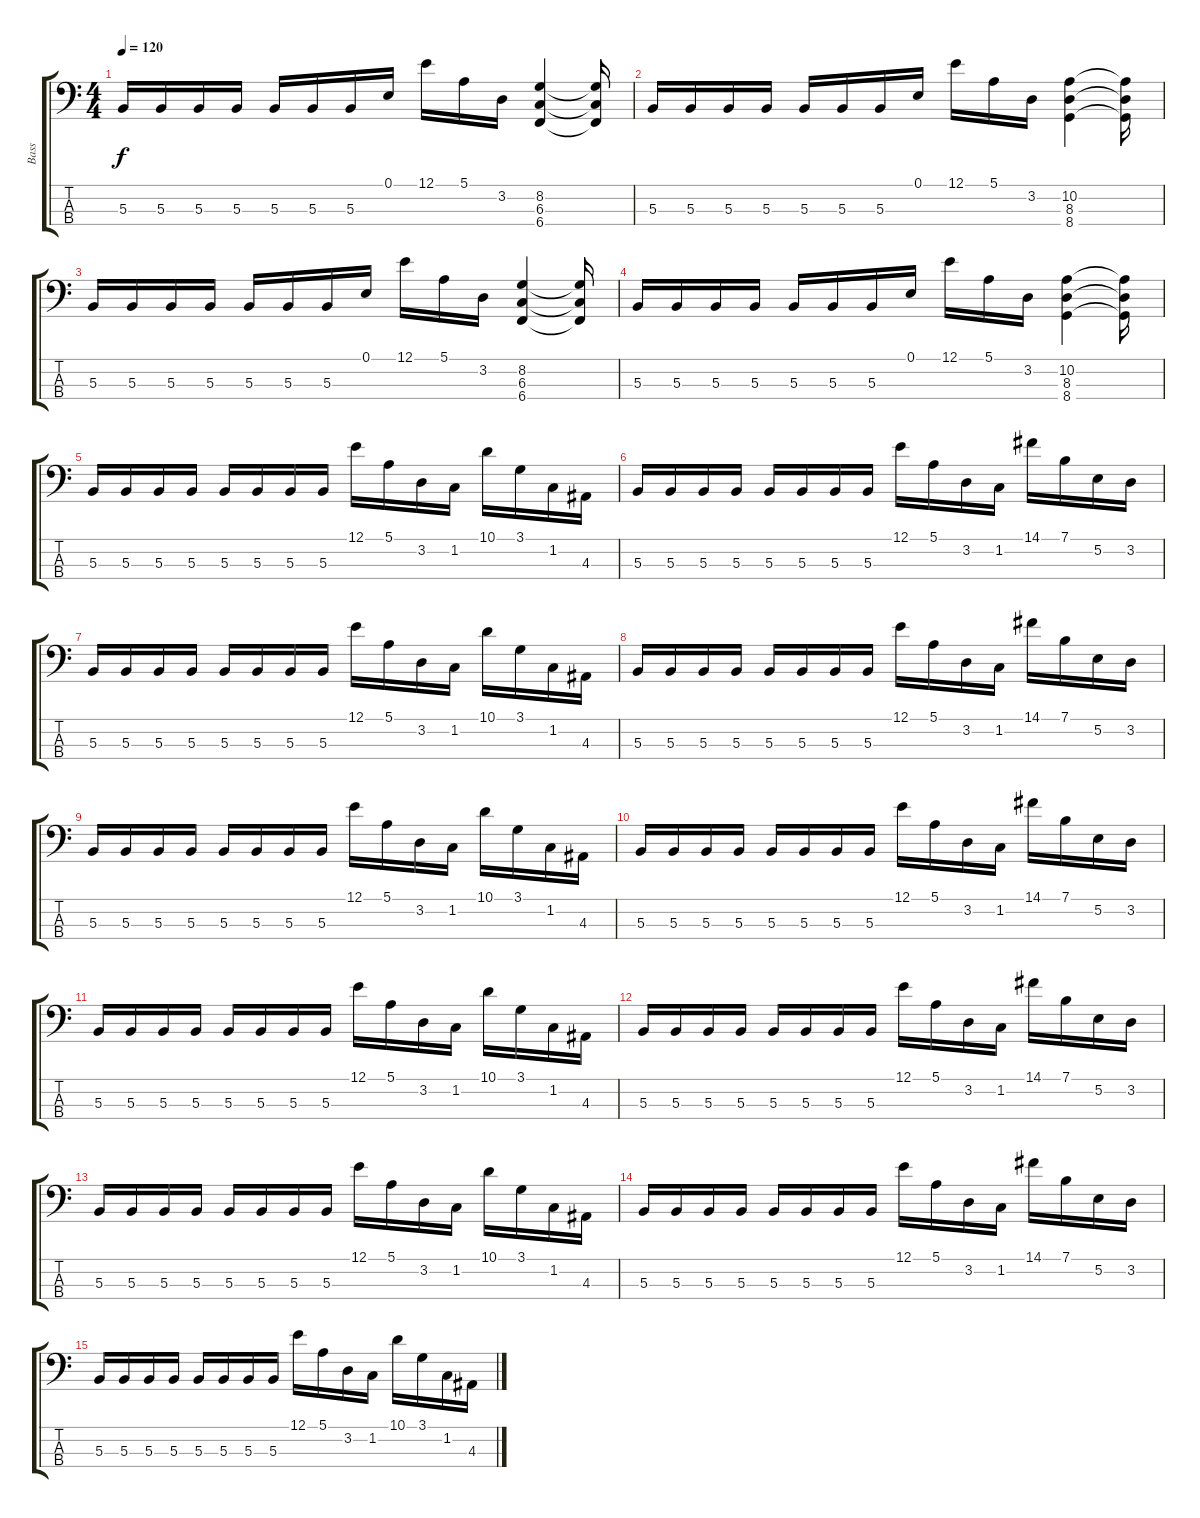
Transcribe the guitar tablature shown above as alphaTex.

\track ("Bass" "Bass") {instrument electricbassfinger}
\staff {score tabs}
\tuning (E2 B1 Gb1 B0) {hide}
\ts (4 4)
\tempo 120
\clef f4
\ks c
5.3.16{dy f} 5.3.16 5.3.16 5.3.16 5.3.16 5.3.16 5.3.16 0.1.16 12.1.16 5.1.16 3.2.16 (8.2 6.3 6.4).4 (8.2{t} 6.3{t} 6.4{t}).16 |
5.3.16 5.3.16 5.3.16 5.3.16 5.3.16 5.3.16 5.3.16 0.1.16 12.1.16 5.1.16 3.2.16 (10.2 8.3 8.4).4 (10.2{t} 8.3{t} 8.4{t}).16 |
5.3.16 5.3.16 5.3.16 5.3.16 5.3.16 5.3.16 5.3.16 0.1.16 12.1.16 5.1.16 3.2.16 (8.2 6.3 6.4).4 (8.2{t} 6.3{t} 6.4{t}).16 |
5.3.16 5.3.16 5.3.16 5.3.16 5.3.16 5.3.16 5.3.16 0.1.16 12.1.16 5.1.16 3.2.16 (10.2 8.3 8.4).4 (10.2{t} 8.3{t} 8.4{t}).16 |
5.3.16 5.3.16 5.3.16 5.3.16 5.3.16 5.3.16 5.3.16 5.3.16 12.1.16 5.1.16 3.2.16 1.2.16 10.1.16 3.1.16 1.2.16 4.3.16 |
5.3.16 5.3.16 5.3.16 5.3.16 5.3.16 5.3.16 5.3.16 5.3.16 12.1.16 5.1.16 3.2.16 1.2.16 14.1.16 7.1.16 5.2.16 3.2.16 |
5.3.16 5.3.16 5.3.16 5.3.16 5.3.16 5.3.16 5.3.16 5.3.16 12.1.16 5.1.16 3.2.16 1.2.16 10.1.16 3.1.16 1.2.16 4.3.16 |
5.3.16 5.3.16 5.3.16 5.3.16 5.3.16 5.3.16 5.3.16 5.3.16 12.1.16 5.1.16 3.2.16 1.2.16 14.1.16 7.1.16 5.2.16 3.2.16 |
5.3.16 5.3.16 5.3.16 5.3.16 5.3.16 5.3.16 5.3.16 5.3.16 12.1.16 5.1.16 3.2.16 1.2.16 10.1.16 3.1.16 1.2.16 4.3.16 |
5.3.16 5.3.16 5.3.16 5.3.16 5.3.16 5.3.16 5.3.16 5.3.16 12.1.16 5.1.16 3.2.16 1.2.16 14.1.16 7.1.16 5.2.16 3.2.16 |
5.3.16 5.3.16 5.3.16 5.3.16 5.3.16 5.3.16 5.3.16 5.3.16 12.1.16 5.1.16 3.2.16 1.2.16 10.1.16 3.1.16 1.2.16 4.3.16 |
5.3.16 5.3.16 5.3.16 5.3.16 5.3.16 5.3.16 5.3.16 5.3.16 12.1.16 5.1.16 3.2.16 1.2.16 14.1.16 7.1.16 5.2.16 3.2.16 |
5.3.16{volume 3} 5.3.16 5.3.16 5.3.16 5.3.16 5.3.16 5.3.16 5.3.16 12.1.16 5.1.16 3.2.16 1.2.16 10.1.16 3.1.16 1.2.16 4.3.16 |
5.3.16 5.3.16 5.3.16 5.3.16 5.3.16 5.3.16 5.3.16 5.3.16 12.1.16 5.1.16 3.2.16 1.2.16 14.1.16 7.1.16 5.2.16 3.2.16 |
5.3.16{volume 0} 5.3.16 5.3.16 5.3.16 5.3.16 5.3.16 5.3.16 5.3.16 12.1.16 5.1.16 3.2.16 1.2.16 10.1.16 3.1.16 1.2.16 4.3.16
